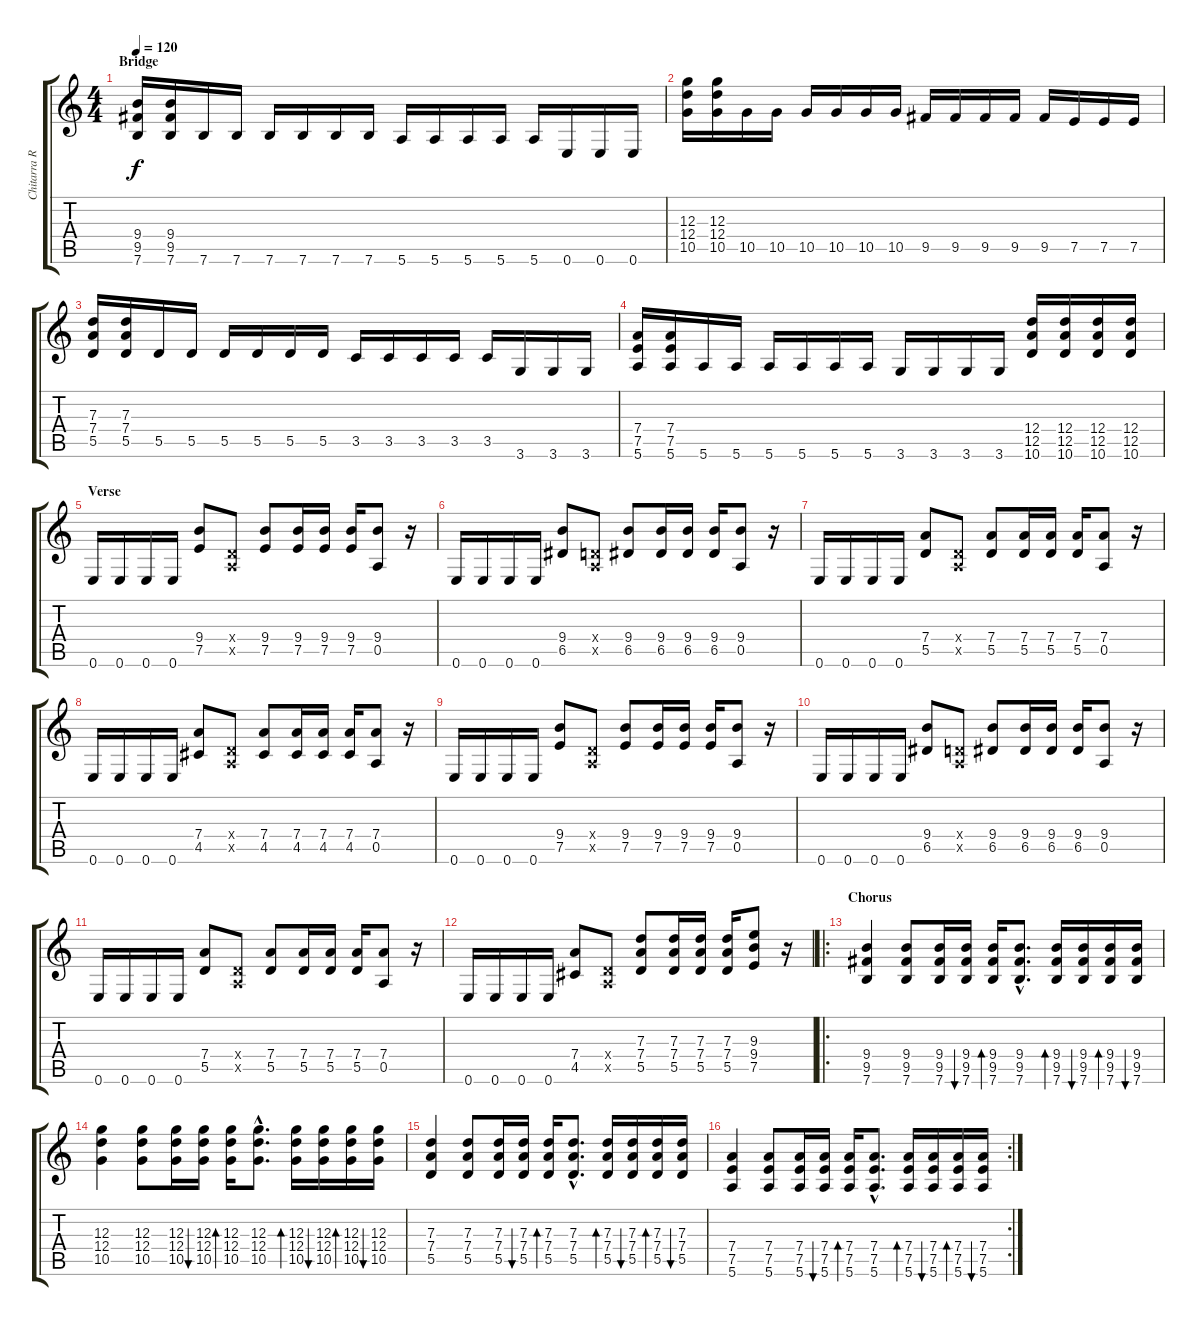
\track ("Chitarra Ritmica" "Chitarra R") {instrument distortionguitar}
\staff {score tabs}
\tuning (E4 B3 G3 D3 A2 E2) {hide}
\ts (4 4)
\section ("" "Bridge")
\tempo 120
\clef g2
\ks c
(9.4 9.5 7.6).16{dy f} (9.4 9.5 7.6).16 7.6.16{volume 8} 7.6.16 7.6.16 7.6.16 7.6.16 7.6.16 5.6.16 5.6.16 5.6.16 5.6.16 5.6.16 0.6.16 0.6.16 0.6.16 |
(12.3 12.4 10.5).16{volume 12} (12.3 12.4 10.5).16 10.5.16{volume 8} 10.5.16 10.5.16 10.5.16 10.5.16 10.5.16 9.5.16 9.5.16 9.5.16 9.5.16 9.5.16 7.5.16 7.5.16 7.5.16 |
(7.3 7.4 5.5).16{volume 12} (7.3 7.4 5.5).16 5.5.16{volume 8} 5.5.16 5.5.16 5.5.16 5.5.16 5.5.16 3.5.16 3.5.16 3.5.16 3.5.16 3.5.16 3.6.16 3.6.16 3.6.16 |
(7.4 7.5 5.6).16{volume 12} (7.4 7.5 5.6).16 5.6.16{volume 8} 5.6.16 5.6.16 5.6.16 5.6.16 5.6.16 3.6.16 3.6.16 3.6.16 3.6.16 (12.4 12.5 10.6).16{volume 12} (12.4 12.5 10.6).16 (12.4 12.5 10.6).16 (12.4 12.5 10.6).16 |
\section ("" "Verse")
0.6.16{volume 16 instrument distortionguitar} 0.6.16 0.6.16 0.6.16 (9.4 7.5).8 (0.4{x} 0.5{x}).8 (9.4 7.5).8 (9.4 7.5).16 (9.4 7.5).16 (9.4 7.5).16 (9.4 0.5).8 r.16 |
0.6.16 0.6.16 0.6.16 0.6.16 (9.4 6.5).8 (0.4{x} 0.5{x}).8 (9.4 6.5).8 (9.4 6.5).16 (9.4 6.5).16 (9.4 6.5).16 (9.4 0.5).8 r.16 |
0.6.16 0.6.16 0.6.16 0.6.16 (7.4 5.5).8 (0.4{x} 0.5{x}).8 (7.4 5.5).8 (7.4 5.5).16 (7.4 5.5).16 (7.4 5.5).16 (7.4 0.5).8 r.16 |
0.6.16 0.6.16 0.6.16 0.6.16 (7.4 4.5).8 (0.4{x} 0.5{x}).8 (7.4 4.5).8 (7.4 4.5).16 (7.4 4.5).16 (7.4 4.5).16 (7.4 0.5).8 r.16 |
0.6.16 0.6.16 0.6.16 0.6.16 (9.4 7.5).8 (0.4{x} 0.5{x}).8 (9.4 7.5).8 (9.4 7.5).16 (9.4 7.5).16 (9.4 7.5).16 (9.4 0.5).8 r.16 |
0.6.16 0.6.16 0.6.16 0.6.16 (9.4 6.5).8 (0.4{x} 0.5{x}).8 (9.4 6.5).8 (9.4 6.5).16 (9.4 6.5).16 (9.4 6.5).16 (9.4 0.5).8 r.16 |
0.6.16 0.6.16 0.6.16 0.6.16 (7.4 5.5).8 (0.4{x} 0.5{x}).8 (7.4 5.5).8 (7.4 5.5).16 (7.4 5.5).16 (7.4 5.5).16 (7.4 0.5).8 r.16 |
0.6.16 0.6.16 0.6.16 0.6.16 (7.4 4.5).8 (0.4{x} 0.5{x}).8 (7.3 7.4 5.5).8 (7.3 7.4 5.5).16 (7.3 7.4 5.5).16 (7.3 7.4 5.5).16 (9.3 9.4 7.5).8 r.16 |
\ro
\section ("" "Chorus")
(9.4 9.5 7.6).4{volume 12} (9.4 9.5 7.6).8 (9.4 9.5 7.6).16 (9.4 9.5 7.6).16{bu 60} (9.4 9.5 7.6).16{bd 60} (9.4{hac} 9.5{hac} 7.6{hac}).8{d} (9.4 9.5 7.6).16{bd 60} (9.4 9.5 7.6).16{bu 60} (9.4 9.5 7.6).16{bd 60} (9.4 9.5 7.6).16{bu 60} |
(12.3 12.4 10.5).4 (12.3 12.4 10.5).8 (12.3 12.4 10.5).16 (12.3 12.4 10.5).16{bu 60} (12.3 12.4 10.5).16{bd 60} (12.3{hac} 12.4{hac} 10.5{hac}).8{d} (12.3 12.4 10.5).16{bd 60} (12.3 12.4 10.5).16{bu 60} (12.3 12.4 10.5).16{bd 60} (12.3 12.4 10.5).16{bu 60} |
(7.3 7.4 5.5).4 (7.3 7.4 5.5).8 (7.3 7.4 5.5).16 (7.3 7.4 5.5).16{bu 60} (7.3 7.4 5.5).16{bd 60} (7.3{hac} 7.4{hac} 5.5{hac}).8{d} (7.3 7.4 5.5).16{bd 60} (7.3 7.4 5.5).16{bu 60} (7.3 7.4 5.5).16{bd 60} (7.3 7.4 5.5).16{bu 60} |
\rc 2
(7.4 7.5 5.6).4 (7.4 7.5 5.6).8 (7.4 7.5 5.6).16 (7.4 7.5 5.6).16{bu 60} (7.4 7.5 5.6).16{bd 60} (7.4{hac} 7.5{hac} 5.6{hac}).8{d} (7.4 7.5 5.6).16{bd 60} (7.4 7.5 5.6).16{bu 60} (7.4 7.5 5.6).16{bd 60} (7.4 7.5 5.6).16{bu 60}
